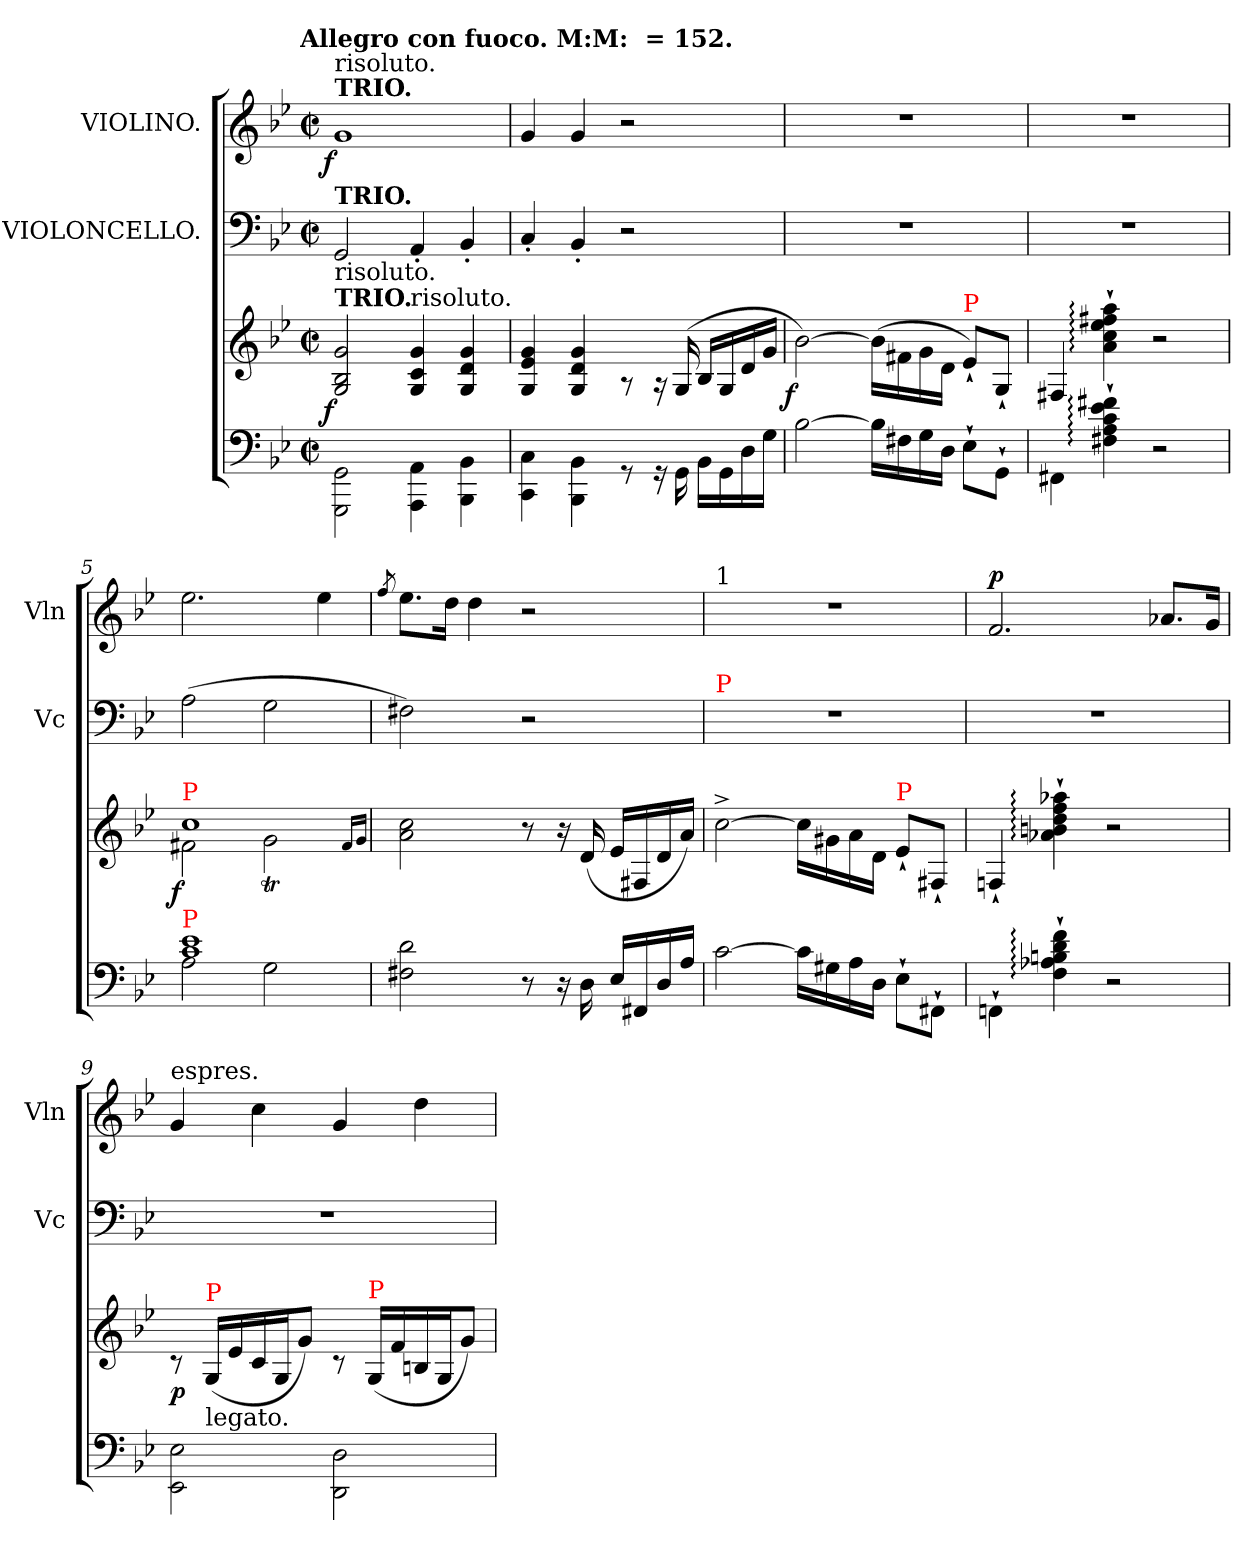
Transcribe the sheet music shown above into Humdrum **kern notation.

**kern	**kern	**dynam	**kern	**kern	**dynam
*part3	*part3	*part3	*part2	*part1	*part1
*staff4	*staff3	*staff3/4	*staff2	*staff1	*staff1
*	*	*	*I"VIOLONCELLO.	*I"VIOLINO.	*
*	*	*	*I'Vc	*I'Vln	*
*clefF4	*clefG2	*	*clefF4	*clefG2	*
*k[b-e-]	*k[b-e-]	*	*k[b-e-]	*k[b-e-]	*
*g:	*g:	*	*g:	*g:	*
!!LO:TX:omd:t=Allegro con fuoco. M&colon;M&colon; &nbsp;=&nbsp;152.
*M2/2	*M2/2	*	*M2/2	*M2/2	*
*met(c|)	*met(c|)	*	*met(c|)	*met(c|)	*
*MM152	*MM152	*	*MM152	*MM152	*
=1	=1	=1	=1	=1	=1
!	!	!	!	!LO:TX:a:B:t=TRIO.	!
!	!	!	!	!LO:TX:a:t=risoluto.	!
!	!	!	!LO:TX:a:B:t=TRIO.	!	!
!	!	!	!LO:TX:b:t=risoluto.	!	!
!	!LO:TX:a:B:t=TRIO.	!	!	!	!
!	!	!LO:DY:rj	!	!	!LO:DY:rj
2GG\ 2GGG\	2g/ 2B-/ 2G/	f	2GG	1g	f
!	!LO:TX:a:t=risoluto.	!	!	!	!
4AA\ 4AAA\	4g/ 4c/ 4G/	.	4AA'<	.	.
4BB-\ 4BBB-\	4g/ 4d/ 4G/	.	4BB-'<	.	.
=2	=2	=2	=2	=2	=2
4C\ 4CC\	4g/ 4e-/ 4G/	.	4C'<	4g	.
4BB-\ 4BBB-\	4g/ 4d/ 4G/	.	4BB-'<	4g	.
8rGG	8rA	.	2r	2r	.
16rGG	16rA	.	.	.	.
16GG\	(>16G/	.	.	.	.
16BB-\LL	16B-/LL	.	.	.	.
16GG\	16G/	.	.	.	.
16D	16d	.	.	.	.
16GJJ	16gJJ	.	.	.	.
=3	=3	=3	=3	=3	=3
!	!	!LO:DY:rj	!	!	!
[2B-	[2b-)	f	1rF	1rdd	.
16B-LL]	(>16b-\LL]	.	.	.	.
16F#X	16f#X	.	.	.	.
16G	16g	.	.	.	.
16DJJ	16dJJ	.	.	.	.
!	!LO:TX:a:color=red:t=P	!	!	!	!
8E-`>\L	8e-`>\L)	.	.	.	.
8GG`>J	8G`>/J	.	.	.	.
=4	=4	=4	=4	=4	=4
4FF#X\	4F#X/	.	1rF	1rdd	.
4f#X:`>\ 4e-:`>\ 4c:`>\ 4A:`>\ 4F#X:`>\	4aa:`>\ 4ff#X:`>\ 4ee-:`>\ 4cc:`>\ 4a:`>\	.	.	.	.
2r	2r	.	.	.	.
=5	=5	=5	=5	=5	=5
*^	*^	*	*	*	*
!	!	!LO:TX:a:color=red:t=P	!	!	!	!	!
!LO:TX:a:color=red:t=P	!	!	!	!	!	!	!
!	!	!	!	!LO:DY:rj	!	!	!
1e- 1c	2A	1cc	2f#X	f	(>2A	2.ee-	.
.	2G	.	2gT	.	2G	.	.
.	.	.	.	.	.	4ee-	.
*v	*v	*	*	*	*	*	*
*	*v	*v	*	*	*	*
.	16qqf#/LL	.	.	.	.
.	16qqg/JJ	.	.	.	.
=6	=6	=6	=6	=6	=6
.	.	.	.	8qff/	.
2d 2F#X	2cc 2a	.	2F#X)	8.ee-L	.
.	.	.	.	16ddJk	.
.	.	.	.	4dd	.
8r	8r	.	2r	2r	.
16r	16r	.	.	.	.
16D	(>16d	.	.	.	.
16E-LL	16e-LL	.	.	.	.
16FF#X	16F#X	.	.	.	.
16D	16d	.	.	.	.
16AJJ	16aJJ)	.	.	.	.
=7	=7	=7	=7	=7	=7
!	!	!	!	!LO:TX:a:t=1	!
!	!	!	!LO:TX:a:color=red:t=P	!	!
[2c	[2cc^<	.	1rF	1rdd	.
16cLL]	16cc\LL]	.	.	.	.
16G#X	16g#X	.	.	.	.
16A	16a	.	.	.	.
16DJJ	16dJJ	.	.	.	.
!	!LO:TX:a:color=red:t=P	!	!	!	!
8E-`>\L	8e-`>\L	.	.	.	.
8FF#X`>J	8F#X`>/J	.	.	.	.
=8	=8	=8	=8	=8	=8
!	!	!	!	!	!LO:DY:a
4FFn`>\	4Fn`>/	.	1rF	2.f	p
4f:`> 4d:`> 4Bn:`> 4A-X:`> 4F:`>	4aa-X:`> 4ff:`> 4dd:`> 4bn:`> 4a-X:`>	.	.	.	.
2r	2r	.	.	.	.
.	.	.	.	8.a-XL	.
.	.	.	.	16gJk	.
=9	=9	=9	=9	=9	=9
!	!	!	!	!LO:TX:a:t=espres.	!
*^	*	*	*	*	*
2E-\ 2EE-\	8ryy	8rc	p	1rF	4g	.
!	!	!LO:TX:a:color=red:t=P	!	!	!	!
!	!LO:TX:a:t=legato.	!	!	!	!	!
.	2..ryy	(>16G/LL	.	.	.	.
.	.	16e-/	.	.	.	.
.	.	16c/	.	.	4cc	.
.	.	16G/J	.	.	.	.
.	.	8g\J)	.	.	.	.
2D\ 2DD\	.	8rc	.	.	4g	.
!	!	!LO:TX:a:color=red:t=P	!	!	!	!
.	.	(>16G/LL	.	.	.	.
.	.	16f/	.	.	.	.
.	.	16Bn/	.	.	4dd	.
.	.	16G/J	.	.	.	.
.	.	8g\J)	.	.	.	.
*v	*v	*	*	*	*	*
=	=	=	=	=	=
*-	*-	*-	*-	*-	*-
